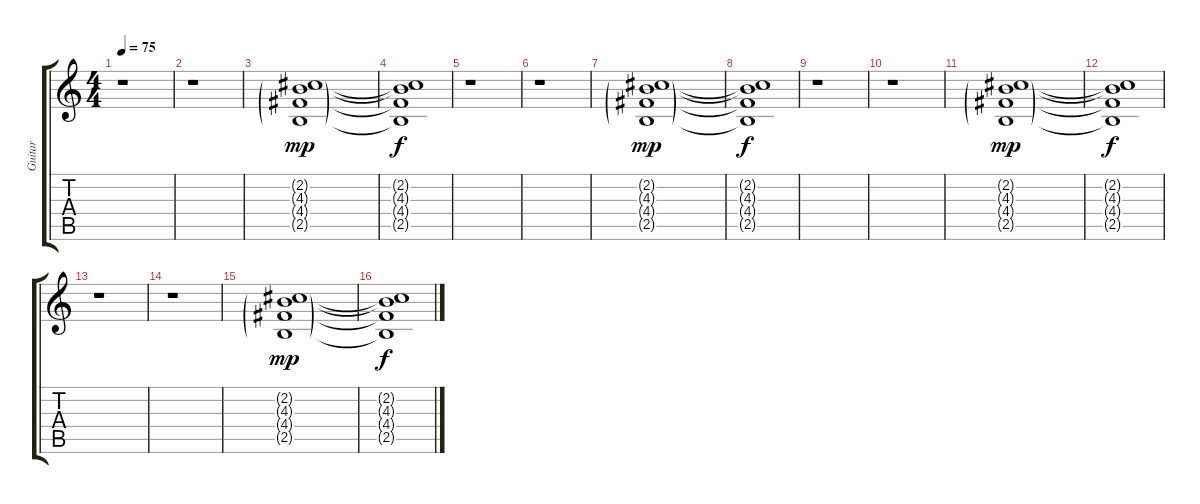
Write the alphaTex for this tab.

\track ("Guitar" "Guitar") {instrument acousticguitarsteel}
\staff {score tabs}
\tuning (E4 B3 G3 D3 A2 E2) {hide}
\ts (4 4)
\tempo 75
\clef g2
\ks c
r.1{dy f} |
r.1 |
(2.2{g} 4.3{g} 4.4{g} 2.5{g}).1{dy mp} |
(2.2{t} 4.3{t} 4.4{t} 2.5{t}).1{dy f} |
r.1 |
r.1 |
(2.2{g} 4.3{g} 4.4{g} 2.5{g}).1{dy mp} |
(2.2{t} 4.3{t} 4.4{t} 2.5{t}).1{dy f} |
r.1 |
r.1 |
(2.2{g} 4.3{g} 4.4{g} 2.5{g}).1{dy mp} |
(2.2{t} 4.3{t} 4.4{t} 2.5{t}).1{dy f} |
r.1 |
r.1 |
(2.2{g} 4.3{g} 4.4{g} 2.5{g}).1{dy mp} |
(2.2{t} 4.3{t} 4.4{t} 2.5{t}).1{dy f}
